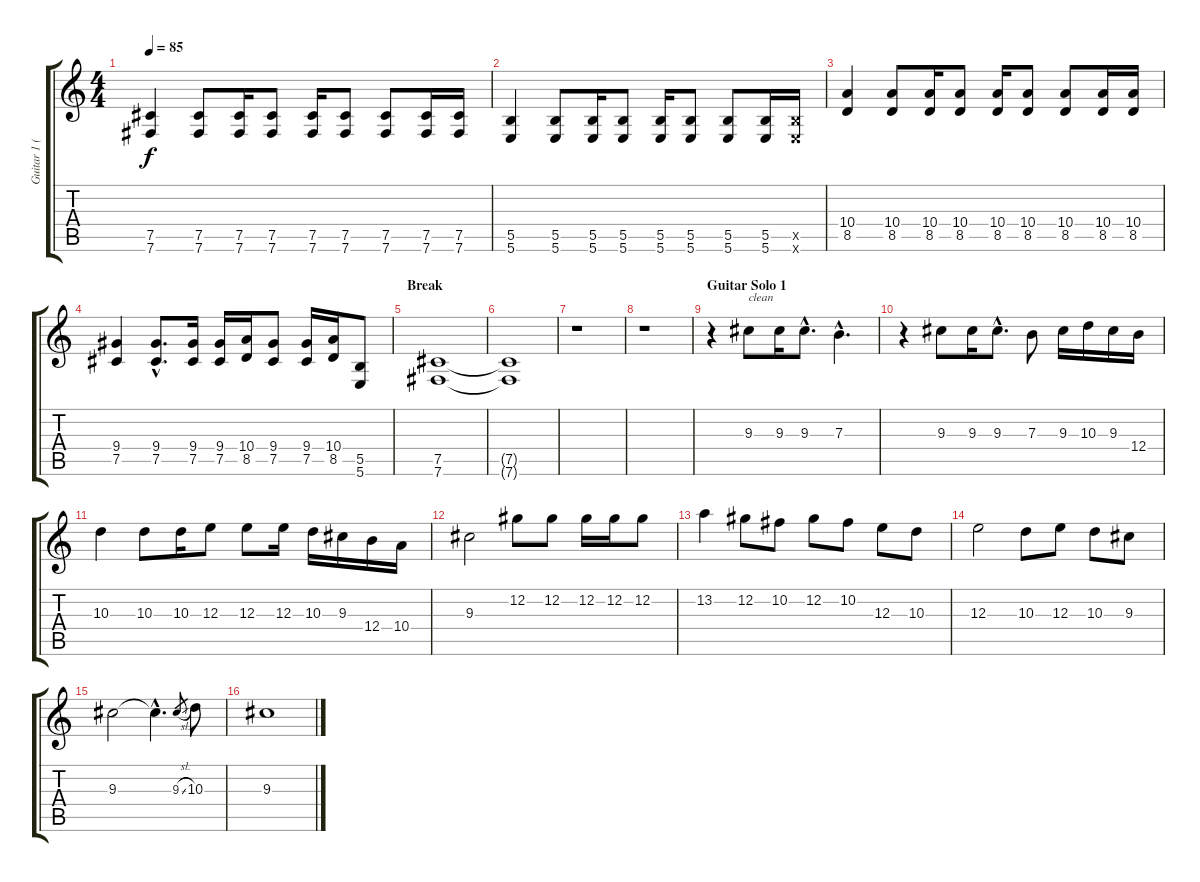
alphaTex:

\track ("Guitar 1 (M.Rohringer)" "Guitar 1 (") {instrument distortionguitar}
\staff {score tabs}
\tuning (Db4 Ab3 E3 B2 Gb2 B1) {hide}
\ts (4 4)
\tempo 85
\clef g2
\ks c
(7.5 7.6).4{dy f} (7.5 7.6).8 (7.5 7.6).16 (7.5 7.6).8 (7.5 7.6).16 (7.5 7.6).8 (7.5 7.6).8 (7.5 7.6).16 (7.5 7.6).16 |
(5.5 5.6).4 (5.5 5.6).8 (5.5 5.6).16 (5.5 5.6).8 (5.5 5.6).16 (5.5 5.6).8 (5.5 5.6).8 (5.5 5.6).16 (5.5{x} 5.6{x}).16 |
(10.4 8.5).4{balance 8} (10.4 8.5).8 (10.4 8.5).16 (10.4 8.5).8 (10.4 8.5).16 (10.4 8.5).8 (10.4 8.5).8 (10.4 8.5).16 (10.4 8.5).16 |
(9.4 7.5).4 (9.4{hac} 7.5{hac}).8{d} (9.4 7.5).16 (9.4 7.5).16 (10.4 8.5).16 (9.4 7.5).8 (9.4 7.5).16 (10.4 8.5).16 (5.5 5.6).8{balance 16} |
\section ("" "Break")
(7.5 7.6).1{volume 0} |
(7.5{t} 7.6{t}).1 |
r.1 |
r.1 |
\section ("" "Guitar Solo 1")
r.4 9.3.8{txt "clean" volume 13 balance 8 instrument acousticguitarsteel} 9.3.16 9.3{hac}.8{d} 7.3{hac}.4{d} |
r.4 9.3.8 9.3.16 9.3{hac}.8{d} 7.3.8 9.3.16 10.3.16 9.3.16 12.4.16 |
10.3.4 10.3.8 10.3.16 12.3.8 12.3.8 12.3.16 10.3.16 9.3.16 12.4.16 10.4.16 |
9.3.2 12.2.8 12.2.8 12.2.16 12.2.16 12.2.8 |
13.2.4 12.2.8 10.2.8 12.2.8 10.2.8 12.3.8 10.3.8 |
12.3.2 10.3.8 12.3.8 10.3.8 9.3.8 |
9.3.2 9.3{hac t}.4{d} 9.3{sl}.8{gr} 10.3.8 |
9.3.1
